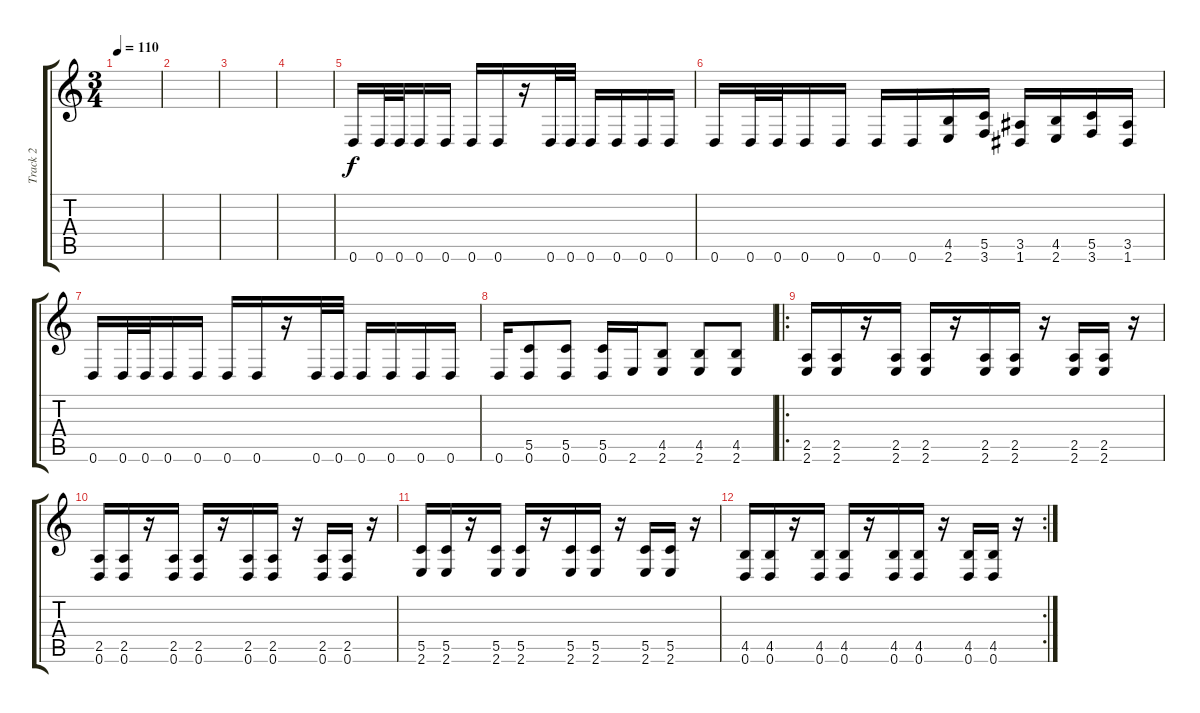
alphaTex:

\track ("Track 2" "Track 2") {instrument distortionguitar}
\staff {score tabs}
\tuning (D4 A3 F3 C3 G2 D2) {hide}
\ts (3 4)
\tempo 110
\clef g2
\ks c
|
|
|
|
0.6.16 0.6.32 0.6.32 0.6.16 0.6.16 0.6.16 0.6.16 r.16 0.6.32 0.6.32 0.6.16 0.6.16 0.6.16 0.6.16 |
0.6.16 0.6.32 0.6.32 0.6.16 0.6.16 0.6.16 0.6.16 (4.5 2.6).16 (5.5 3.6).16 (3.5 1.6).16 (4.5 2.6).16 (5.5 3.6).16 (3.5 1.6).16 |
0.6.16 0.6.32 0.6.32 0.6.16 0.6.16 0.6.16 0.6.16 r.16 0.6.32 0.6.32 0.6.16 0.6.16 0.6.16 0.6.16 |
0.6.16 (5.5 0.6).8 (5.5 0.6).8 (5.5 0.6).16 2.6.16 (4.5 2.6).8 (4.5 2.6).8 (4.5 2.6).8 |
\ro
(2.5 2.6).16 (2.5 2.6).16 r.16 (2.5 2.6).16 (2.5 2.6).16 r.16 (2.5 2.6).16 (2.5 2.6).16 r.16 (2.5 2.6).16 (2.5 2.6).16 r.16 |
(2.5 0.6).16 (2.5 0.6).16 r.16 (2.5 0.6).16 (2.5 0.6).16 r.16 (2.5 0.6).16 (2.5 0.6).16 r.16 (2.5 0.6).16 (2.5 0.6).16 r.16 |
(5.5 2.6).16 (5.5 2.6).16 r.16 (5.5 2.6).16 (5.5 2.6).16 r.16 (5.5 2.6).16 (5.5 2.6).16 r.16 (5.5 2.6).16 (5.5 2.6).16 r.16 |
\rc 2
(4.5 0.6).16 (4.5 0.6).16 r.16 (4.5 0.6).16 (4.5 0.6).16 r.16 (4.5 0.6).16 (4.5 0.6).16 r.16 (4.5 0.6).16 (4.5 0.6).16 r.16
